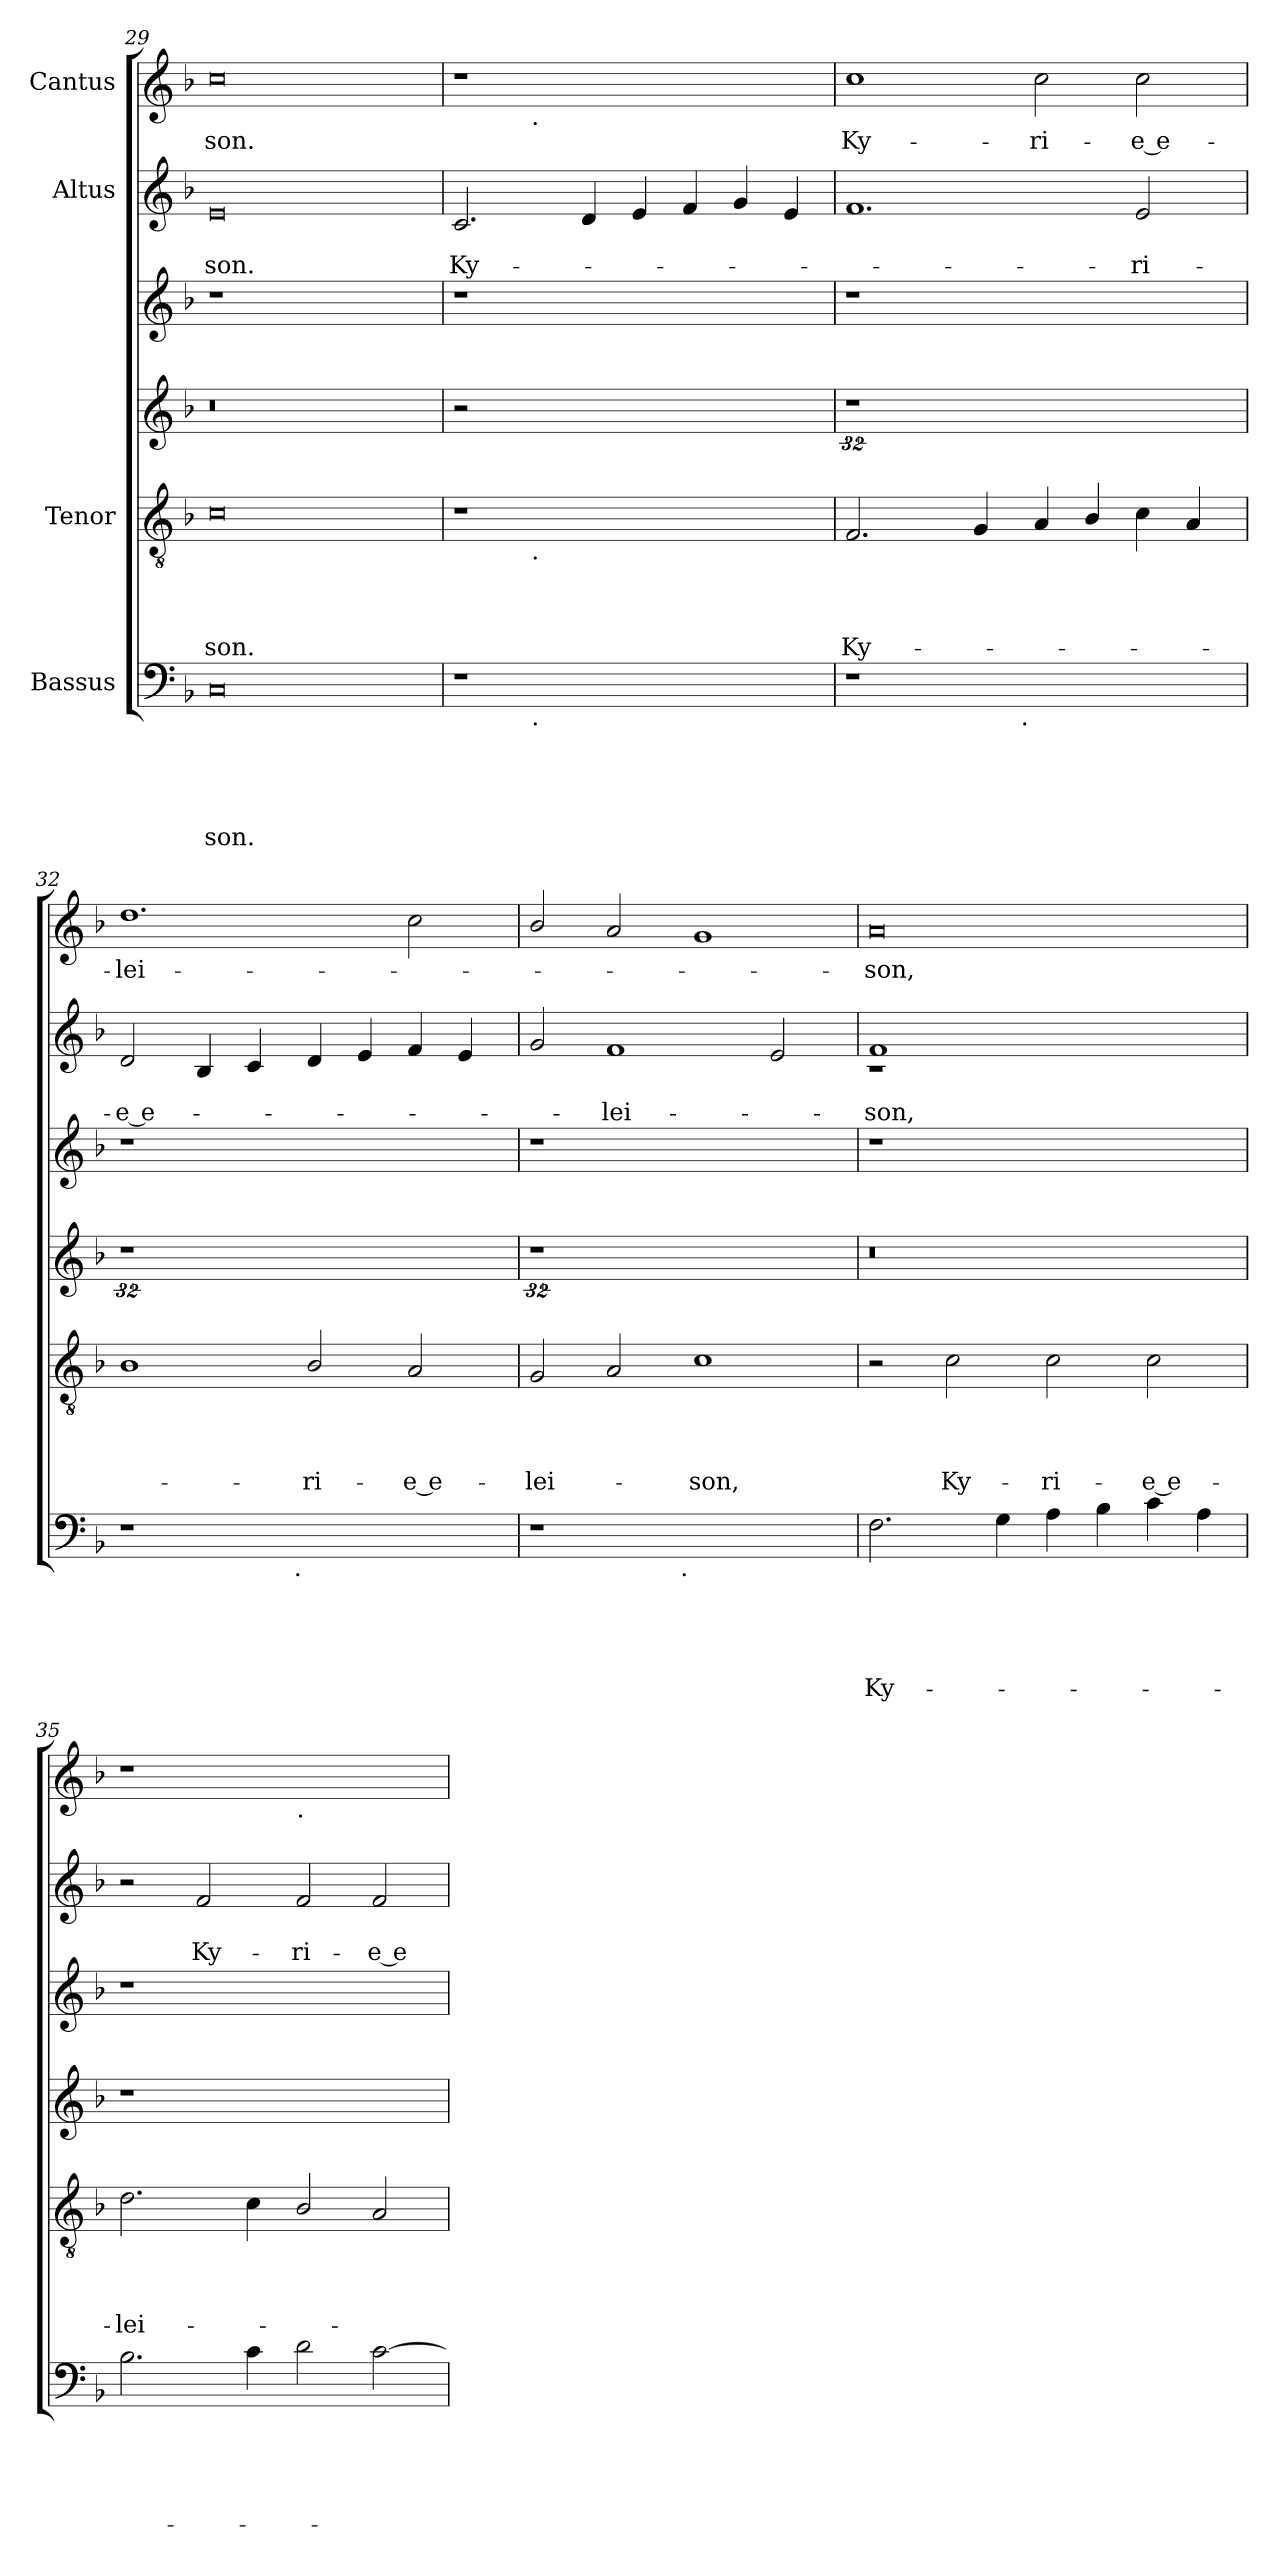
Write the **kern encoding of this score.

**kern	**text	**text	**text	**text	**text	**kern	**text	**text	**text	**text	**kern	**kern	**kern	**text	**text	**kern	**text
*part5	*part5	*part5	*part5	*part5	*part5	*part4	*part4	*part4	*part4	*part4	*part3	*part3	*part2	*part2	*part2	*part1	*part1
*staff6	*staff6	*staff6	*staff6	*staff6	*staff6	*staff5	*staff5	*staff5	*staff5	*staff5	*staff4	*staff3	*staff2	*staff2	*staff2	*staff1	*staff1
*I"Bassus	*	*	*	*	*	*I"Tenor	*	*	*	*	*	*	*I"Altus	*	*	*I"Cantus	*
*clefF4	*	*	*	*	*	*clefGv2	*	*	*	*	*clefG2	*clefG2	*clefG2	*	*	*clefG2	*
*k[b-]	*	*	*	*	*	*k[b-]	*	*	*	*	*k[b-]	*k[b-]	*k[b-]	*	*	*k[b-]	*
*F:	*	*	*	*	*	*F:	*	*	*	*	*F:	*F:	*F:	*	*	*F:	*
=29	=29	=29	=29	=29	=29	=29	=29	=29	=29	=29	=29	=29	=29	=29	=29	=29	=29
!	!	!	!	!	!LO:LY:b	!	!	!	!	!LO:LY:b	!	!	!	!	!LO:LY:b	!	!LO:LY:b
0C	.	.	.	.	-son.	0c	.	.	.	-son.	0r	1r	0e	.	-son.	0cc	-son.
.	.	.	.	.	.	.	.	.	.	.	.	1ryy	.	.	.	.	.
!!LO:PB:g=z
=30!	=30!	=30!	=30!	=30!	=30!	=30!	=30!	=30!	=30!	=30!	=30!	=30!	=30!	=30!	=30!	=30!	=30!
!	!	!	!	!	!	!	!	!	!	!	!	!	!	!	!LO:LY:b	!	!
*^	*	*	*	*	*	*^	*	*	*	*	*	*	*	*	*	*^	*
1r	2ryy	.	.	.	.	.	1r	2ryy	.	.	.	.	2r	1r	2.c/	.	Ky-	1r	2ryy	.
!	!	!	!	!	!	!	!	!	!	!	!	!	!	!	!	!	!	!	!LO:TX:b:t=.	!
!	!	!	!	!	!	!	!	!LO:TX:b:t=.	!	!	!	!	!	!	!	!	!	!	!	!
!	!LO:TX:b:t=.	!	!	!	!	!	!	!	!	!	!	!	!	!	!	!	!	!	!	!
.	1.ryy	.	.	.	.	.	.	1.ryy	.	.	.	.	1.ryy	.	.	.	.	.	1.ryy	.
.	.	.	.	.	.	.	.	.	.	.	.	.	.	.	4d/	.	.	.	.	.
1ryy	.	.	.	.	.	.	1ryy	.	.	.	.	.	.	1ryy	4e/	.	.	1ryy	.	.
.	.	.	.	.	.	.	.	.	.	.	.	.	.	.	4f/	.	.	.	.	.
.	.	.	.	.	.	.	.	.	.	.	.	.	.	.	4g/	.	.	.	.	.
.	.	.	.	.	.	.	.	.	.	.	.	.	.	.	4e/	.	.	.	.	.
=31!	=31!	=31!	=31!	=31!	=31!	=31!	=31!	=31!	=31!	=31!	=31!	=31!	=31!	=31!	=31!	=31!	=31!	=31!	=31!	=31!
!	!	!	!	!	!	!	!	!	!	!	!	!LO:LY:b	!	!	!	!	!	!	!	!LO:LY:b
*	*	*	*	*	*	*	*v	*v	*	*	*	*	*	*	*	*	*	*v	*v	*
1r	2ryy	.	.	.	.	.	2.F/	.	.	.	Ky-	32%31r	1r	1.f	.	.	1cc	Ky-
.	4...ryy	.	.	.	.	.	.	.	.	.	.	.	.	.	.	.	.	.
.	.	.	.	.	.	.	4G/	.	.	.	.	.	.	.	.	.	.	.
!	!LO:TX:b:t=.	!	!	!	!	!	!	!	!	!	!	!	!	!	!	!	!	!
.	1ryy	.	.	.	.	.	.	.	.	.	.	1ryy	.	.	.	.	.	.
!	!	!	!	!	!	!	!	!	!	!	!	!	!	!	!	!	!	!LO:LY:b
1ryy	.	.	.	.	.	.	4A/	.	.	.	.	.	1ryy	.	.	.	2cc\	-ri-
.	.	.	.	.	.	.	4B-/	.	.	.	.	.	.	.	.	.	.	.
!	!	!	!	!	!	!	!	!	!	!	!	!	!	!	!	!LO:LY:b	!	!LO:LY:b:rj
.	.	.	.	.	.	.	4c\	.	.	.	.	.	.	2e/	.	-ri-	2cc\	-e e-
.	.	.	.	.	.	.	4A/	.	.	.	.	.	.	.	.	.	.	.
.	32ryy	.	.	.	.	.	.	.	.	.	.	32ryy	.	.	.	.	.	.
=32!	=32!	=32!	=32!	=32!	=32!	=32!	=32!	=32!	=32!	=32!	=32!	=32!	=32!	=32!	=32!	=32!	=32!	=32!
!	!	!	!	!	!	!	!	!	!	!	!	!	!	!	!	!LO:LY:b:rj	!	!LO:LY:b
1r	2ryy	.	.	.	.	.	1B-	.	.	.	.	32%31r	1r	2d/	.	-e e-	1.dd	-lei-
.	4...ryy	.	.	.	.	.	.	.	.	.	.	.	.	4B-/	.	.	.	.
.	.	.	.	.	.	.	.	.	.	.	.	.	.	4c/	.	.	.	.
!	!LO:TX:b:t=.	!	!	!	!	!	!	!	!	!	!	!	!	!	!	!	!	!
.	1ryy	.	.	.	.	.	.	.	.	.	.	1ryy	.	.	.	.	.	.
!	!	!	!	!	!	!	!	!	!	!	!LO:LY:b	!	!	!	!	!	!	!
1ryy	.	.	.	.	.	.	2B-/	.	.	.	-ri-	.	1ryy	4d/	.	.	.	.
.	.	.	.	.	.	.	.	.	.	.	.	.	.	4e/	.	.	.	.
!	!	!	!	!	!	!	!	!	!	!	!LO:LY:b:rj	!	!	!	!	!	!	!
.	.	.	.	.	.	.	2A/	.	.	.	-e e-	.	.	4f/	.	.	2cc\	.
.	.	.	.	.	.	.	.	.	.	.	.	.	.	4e/	.	.	.	.
.	32ryy	.	.	.	.	.	.	.	.	.	.	32ryy	.	.	.	.	.	.
=33!	=33!	=33!	=33!	=33!	=33!	=33!	=33!	=33!	=33!	=33!	=33!	=33!	=33!	=33!	=33!	=33!	=33!	=33!
!	!	!	!	!	!	!	!	!	!	!	!LO:LY:b	!	!	!	!	!	!	!
1r	2ryy	.	.	.	.	.	2G/	.	.	.	-lei-	32%31r	1r	2g/	.	.	2b-/	.
!	!	!	!	!	!	!	!	!	!	!	!	!	!	!	!	!LO:LY:b	!	!
.	4...ryy	.	.	.	.	.	2A/	.	.	.	.	.	.	1f	.	-lei-	2a/	.
!	!LO:TX:b:t=.	!	!	!	!	!	!	!	!	!	!	!	!	!	!	!	!	!
.	1ryy	.	.	.	.	.	.	.	.	.	.	1ryy	.	.	.	.	.	.
!	!	!	!	!	!	!	!	!	!	!	!LO:LY:b	!	!	!	!	!	!	!
1ryy	.	.	.	.	.	.	1c	.	.	.	-son,	.	1ryy	.	.	.	1g	.
.	.	.	.	.	.	.	.	.	.	.	.	.	.	2e/	.	.	.	.
.	32ryy	.	.	.	.	.	.	.	.	.	.	32ryy	.	.	.	.	.	.
=34!	=34!	=34!	=34!	=34!	=34!	=34!	=34!	=34!	=34!	=34!	=34!	=34!	=34!	=34!	=34!	=34!	=34!	=34!
*	*	*	*	*	*	*	*	*	*	*	*	*	*	*^	*	*	*	*
!	!	!	!	!	!	!LO:LY:b	!	!	!	!	!	!	!	!	!LO:N:vis=1	!	!LO:LY:b	!	!LO:LY:b
*v	*v	*	*	*	*	*	*	*	*	*	*	*	*	*	*	*	*	*	*
2.F\	.	.	.	.	Ky-	2r	.	.	.	.	0r	1r	1f	0rc	.	-son,	0a	-son,
!	!	!	!	!	!	!	!	!	!	!LO:LY:b	!	!	!	!	!	!	!	!
.	.	.	.	.	.	2c\	.	.	.	Ky-	.	.	.	.	.	.	.	.
4G\	.	.	.	.	.	.	.	.	.	.	.	.	.	.	.	.	.	.
!	!	!	!	!	!	!	!	!	!	!LO:LY:b	!	!	!	!	!	!	!	!
4A\	.	.	.	.	.	2c\	.	.	.	-ri-	.	1ryy	1ryy	.	.	.	.	.
4B-\	.	.	.	.	.	.	.	.	.	.	.	.	.	.	.	.	.	.
!	!	!	!	!	!	!	!	!	!	!LO:LY:b:rj	!	!	!	!	!	!	!	!
4c\	.	.	.	.	.	2c\	.	.	.	-e e-	.	.	.	.	.	.	.	.
4A\	.	.	.	.	.	.	.	.	.	.	.	.	.	.	.	.	.	.
*	*	*	*	*	*	*	*	*	*	*	*	*	*v	*v	*	*	*	*
!!LO:LB:g=z
=35!	=35!	=35!	=35!	=35!	=35!	=35!	=35!	=35!	=35!	=35!	=35!	=35!	=35!	=35!	=35!	=35!	=35!
!	!	!	!	!	!	!	!	!	!	!LO:LY:b	!	!	!	!	!	!	!
2.B-\	.	.	.	.	.	2.d\	.	.	.	-lei-	1r	1r	2r	.	.	1r	.
!	!	!	!	!	!	!	!	!	!	!	!	!	!	!	!LO:LY:b	!	!
.	.	.	.	.	.	.	.	.	.	.	.	.	2f/	.	Ky-	.	.
4c\	.	.	.	.	.	4c\	.	.	.	.	.	.	.	.	.	.	.
!	!	!	!	!	!	!	!	!	!	!	!	!	!	!	!	!LO:TX:b:t=.	!
!	!	!	!	!	!	!	!	!	!	!	!	!	!	!	!LO:LY:b	!	!
2d\	.	.	.	.	.	2B-/	.	.	.	.	1ryy	1ryy	2f/	.	-ri-	1ryy	.
!	!	!	!	!	!	!	!	!	!	!	!	!	!	!	!LO:LY:b:rj	!	!
[>2c\	.	.	.	.	.	2A/	.	.	.	.	.	.	2f/	.	-e e-	.	.
=!	=!	=!	=!	=!	=!	=!	=!	=!	=!	=!	=!	=!	=!	=!	=!	=!	=!
*-	*-	*-	*-	*-	*-	*-	*-	*-	*-	*-	*-	*-	*-	*-	*-	*-	*-
